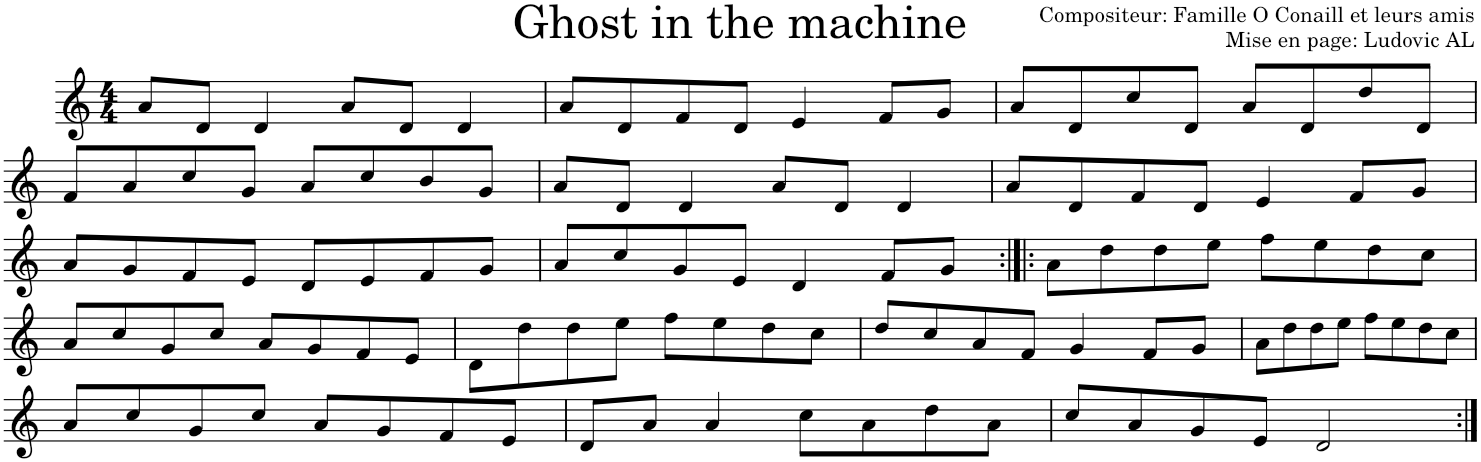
**kern
*part1
*staff1
*I"Voice
*I'V
*clefG2
*k[]
*M4/4
=1
8a/L
8d/J
4d/
8a/L
8d/J
4d/
=2
8a/L
8d/
8f/
8d/J
4e/
8f/L
8g/J
=3
8a/L
8d/
8cc/
8d/J
8a/L
8d/
8dd/
8d/J
!!LO:LB:g=z
=4
8f/L
8a/
8cc/
8g/J
8a/L
8cc/
8b/
8g/J
=5
8a/L
8d/J
4d/
8a/L
8d/J
4d/
=6
8a/L
8d/
8f/
8d/J
4e/
8f/L
8g/J
!!LO:LB:g=z
=7
8a/L
8g/
8f/
8e/J
8d/L
8e/
8f/
8g/J
=8
8a/L
8cc/
8g/
8e/J
4d/
8f/L
8g/J
=9:|!|:
8a\L
8dd\
8dd\
8ee\J
8ff\L
8ee\
8dd\
8cc\J
!!LO:LB:g=z
=10
8a/L
8cc/
8g/
8cc/J
8a/L
8g/
8f/
8e/J
=11
8d\L
8dd\
8dd\
8ee\J
8ff\L
8ee\
8dd\
8cc\J
=12
8dd/L
8cc/
8a/
8f/J
4g/
8f/L
8g/J
=13
8a\L
8dd\
8dd\
8ee\J
8ff\L
8ee\
8dd\
8cc\J
!!LO:LB:g=z
=14
8a/L
8cc/
8g/
8cc/J
8a/L
8g/
8f/
8e/J
=15
8d/L
8a/J
4a/
8cc\L
8a\
8dd\
8a\J
=16
8cc/L
8a/
8g/
8e/J
2d/
=:|!
*-
